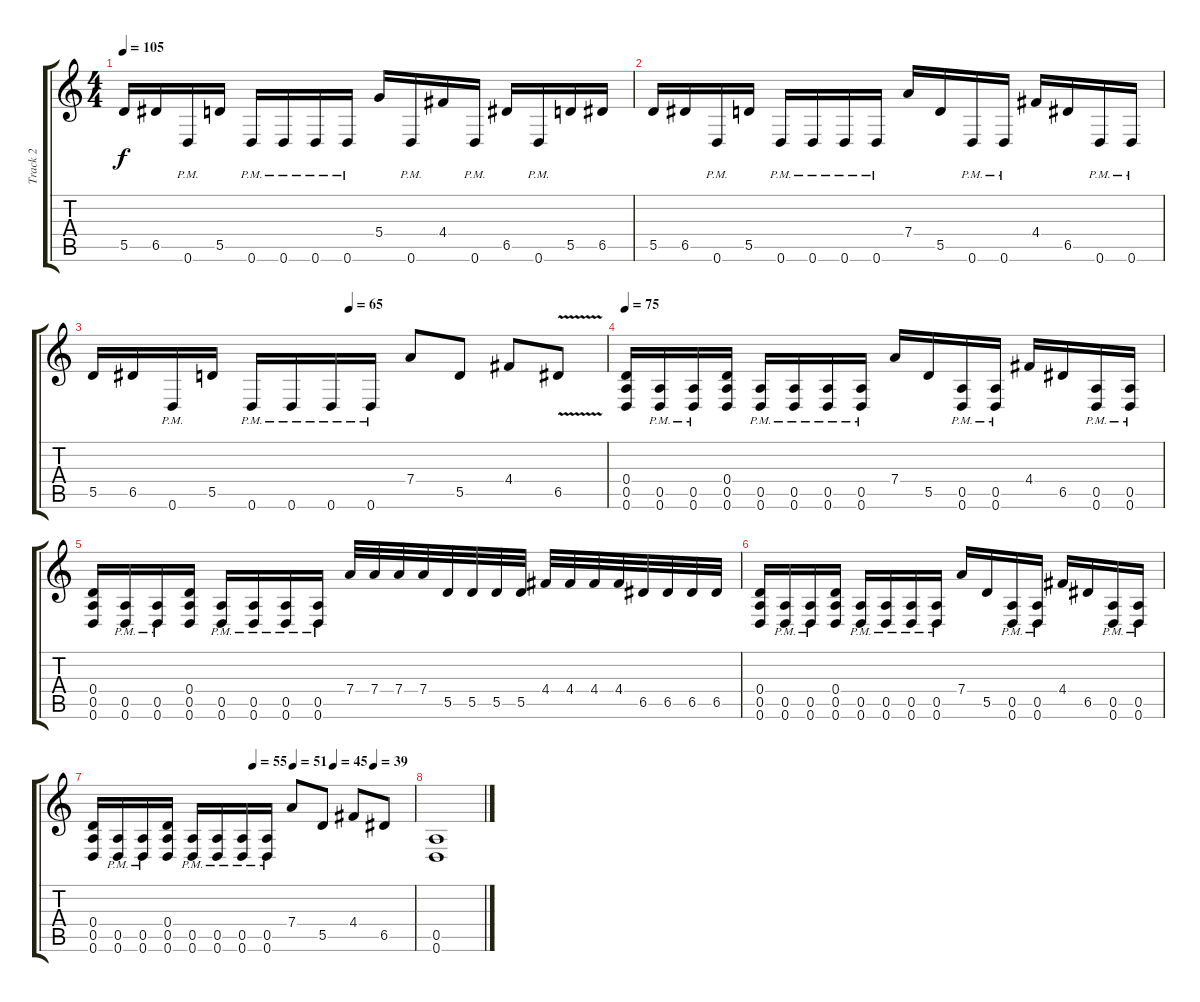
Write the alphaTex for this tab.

\track ("Track 2" "Track 2") {instrument distortionguitar}
\staff {score tabs}
\tuning (E4 B3 G3 D3 A2 D2) {hide}
\ts (4 4)
\tempo 105
\clef g2
\ks c
5.5.16{dy f} 6.5.16 0.6{pm}.16 5.5.16 0.6{pm}.16 0.6{pm}.16 0.6{pm}.16 0.6{pm}.16 5.4.16 0.6{pm}.16 4.4.16 0.6{pm}.16 6.5.16 0.6{pm}.16 5.5.16 6.5.16 |
5.5.16 6.5.16 0.6{pm}.16 5.5.16 0.6{pm}.16 0.6{pm}.16 0.6{pm}.16 0.6{pm}.16 7.4.16 5.5.16 0.6{pm}.16 0.6{pm}.16 4.4.16 6.5.16 0.6{pm}.16 0.6{pm}.16 |
\tempo (65 0.5)
5.5.16 6.5.16 0.6{pm}.16 5.5.16 0.6{pm}.16 0.6{pm}.16 0.6{pm}.16 0.6{pm}.16 7.4.8 5.5.8 4.4.8 6.5{v}.8 |
\tempo 75
(0.4 0.5 0.6).16 (0.5{pm} 0.6{pm}).16 (0.5{pm} 0.6{pm}).16 (0.4 0.5 0.6).16 (0.5{pm} 0.6{pm}).16 (0.5{pm} 0.6{pm}).16 (0.5{pm} 0.6{pm}).16 (0.5{pm} 0.6{pm}).16 7.4.16 5.5.16 (0.5{pm} 0.6{pm}).16 (0.5{pm} 0.6{pm}).16 4.4.16 6.5.16 (0.5{pm} 0.6{pm}).16 (0.5{pm} 0.6{pm}).16 |
(0.4 0.5 0.6).16 (0.5{pm} 0.6{pm}).16 (0.5{pm} 0.6{pm}).16 (0.4 0.5 0.6).16 (0.5{pm} 0.6{pm}).16 (0.5{pm} 0.6{pm}).16 (0.5{pm} 0.6{pm}).16 (0.5{pm} 0.6{pm}).16 7.4.32 7.4.32 7.4.32 7.4.32 5.5.32 5.5.32 5.5.32 5.5.32 4.4.32 4.4.32 4.4.32 4.4.32 6.5.32 6.5.32 6.5.32 6.5.32 |
(0.4 0.5 0.6).16 (0.5{pm} 0.6{pm}).16 (0.5{pm} 0.6{pm}).16 (0.4 0.5 0.6).16 (0.5{pm} 0.6{pm}).16 (0.5{pm} 0.6{pm}).16 (0.5{pm} 0.6{pm}).16 (0.5{pm} 0.6{pm}).16 7.4.16 5.5.16 (0.5{pm} 0.6{pm}).16 (0.5{pm} 0.6{pm}).16 4.4.16 6.5.16 (0.5{pm} 0.6{pm}).16 (0.5{pm} 0.6{pm}).16 |
\tempo (55 0.5)
\tempo (51 0.625)
\tempo (45 0.75)
\tempo (39 0.875)
(0.4 0.5 0.6).16 (0.5{pm} 0.6{pm}).16 (0.5{pm} 0.6{pm}).16 (0.4 0.5 0.6).16 (0.5{pm} 0.6{pm}).16 (0.5{pm} 0.6{pm}).16 (0.5{pm} 0.6{pm}).16 (0.5{pm} 0.6{pm}).16 7.4.8 5.5.8 4.4.8 6.5.8 |
(0.5 0.6).1
